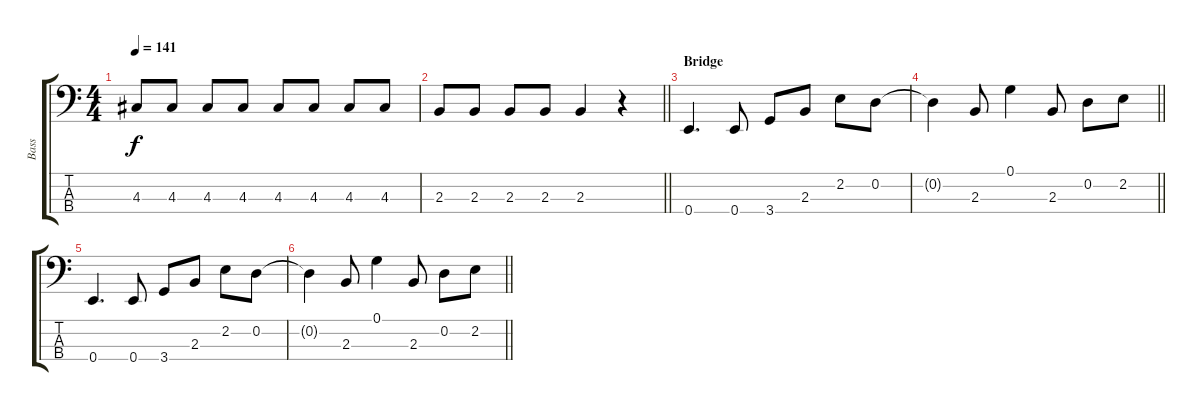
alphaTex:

\track ("Bass" "Bass") {instrument electricbassfinger}
\staff {score tabs}
\tuning (G2 D2 A1 E1) {hide}
\ts (4 4)
\tempo 141
\clef f4
\ks c
4.3.8{dy f} 4.3.8 4.3.8 4.3.8 4.3.8 4.3.8 4.3.8 4.3.8 |
\barLineRight lightlight
2.3.8 2.3.8 2.3.8 2.3.8 2.3.4 r.4 |
\section ("" "Bridge")
0.4.4{d} 0.4.8 3.4.8 2.3.8 2.2.8 0.2.8 |
\barLineRight lightlight
0.2{t}.4 2.3.8 0.1.4 2.3.8 0.2.8 2.2.8 |
0.4.4{d} 0.4.8 3.4.8 2.3.8 2.2.8 0.2.8 |
\barLineRight lightlight
0.2{t}.4 2.3.8 0.1.4 2.3.8 0.2.8 2.2.8
